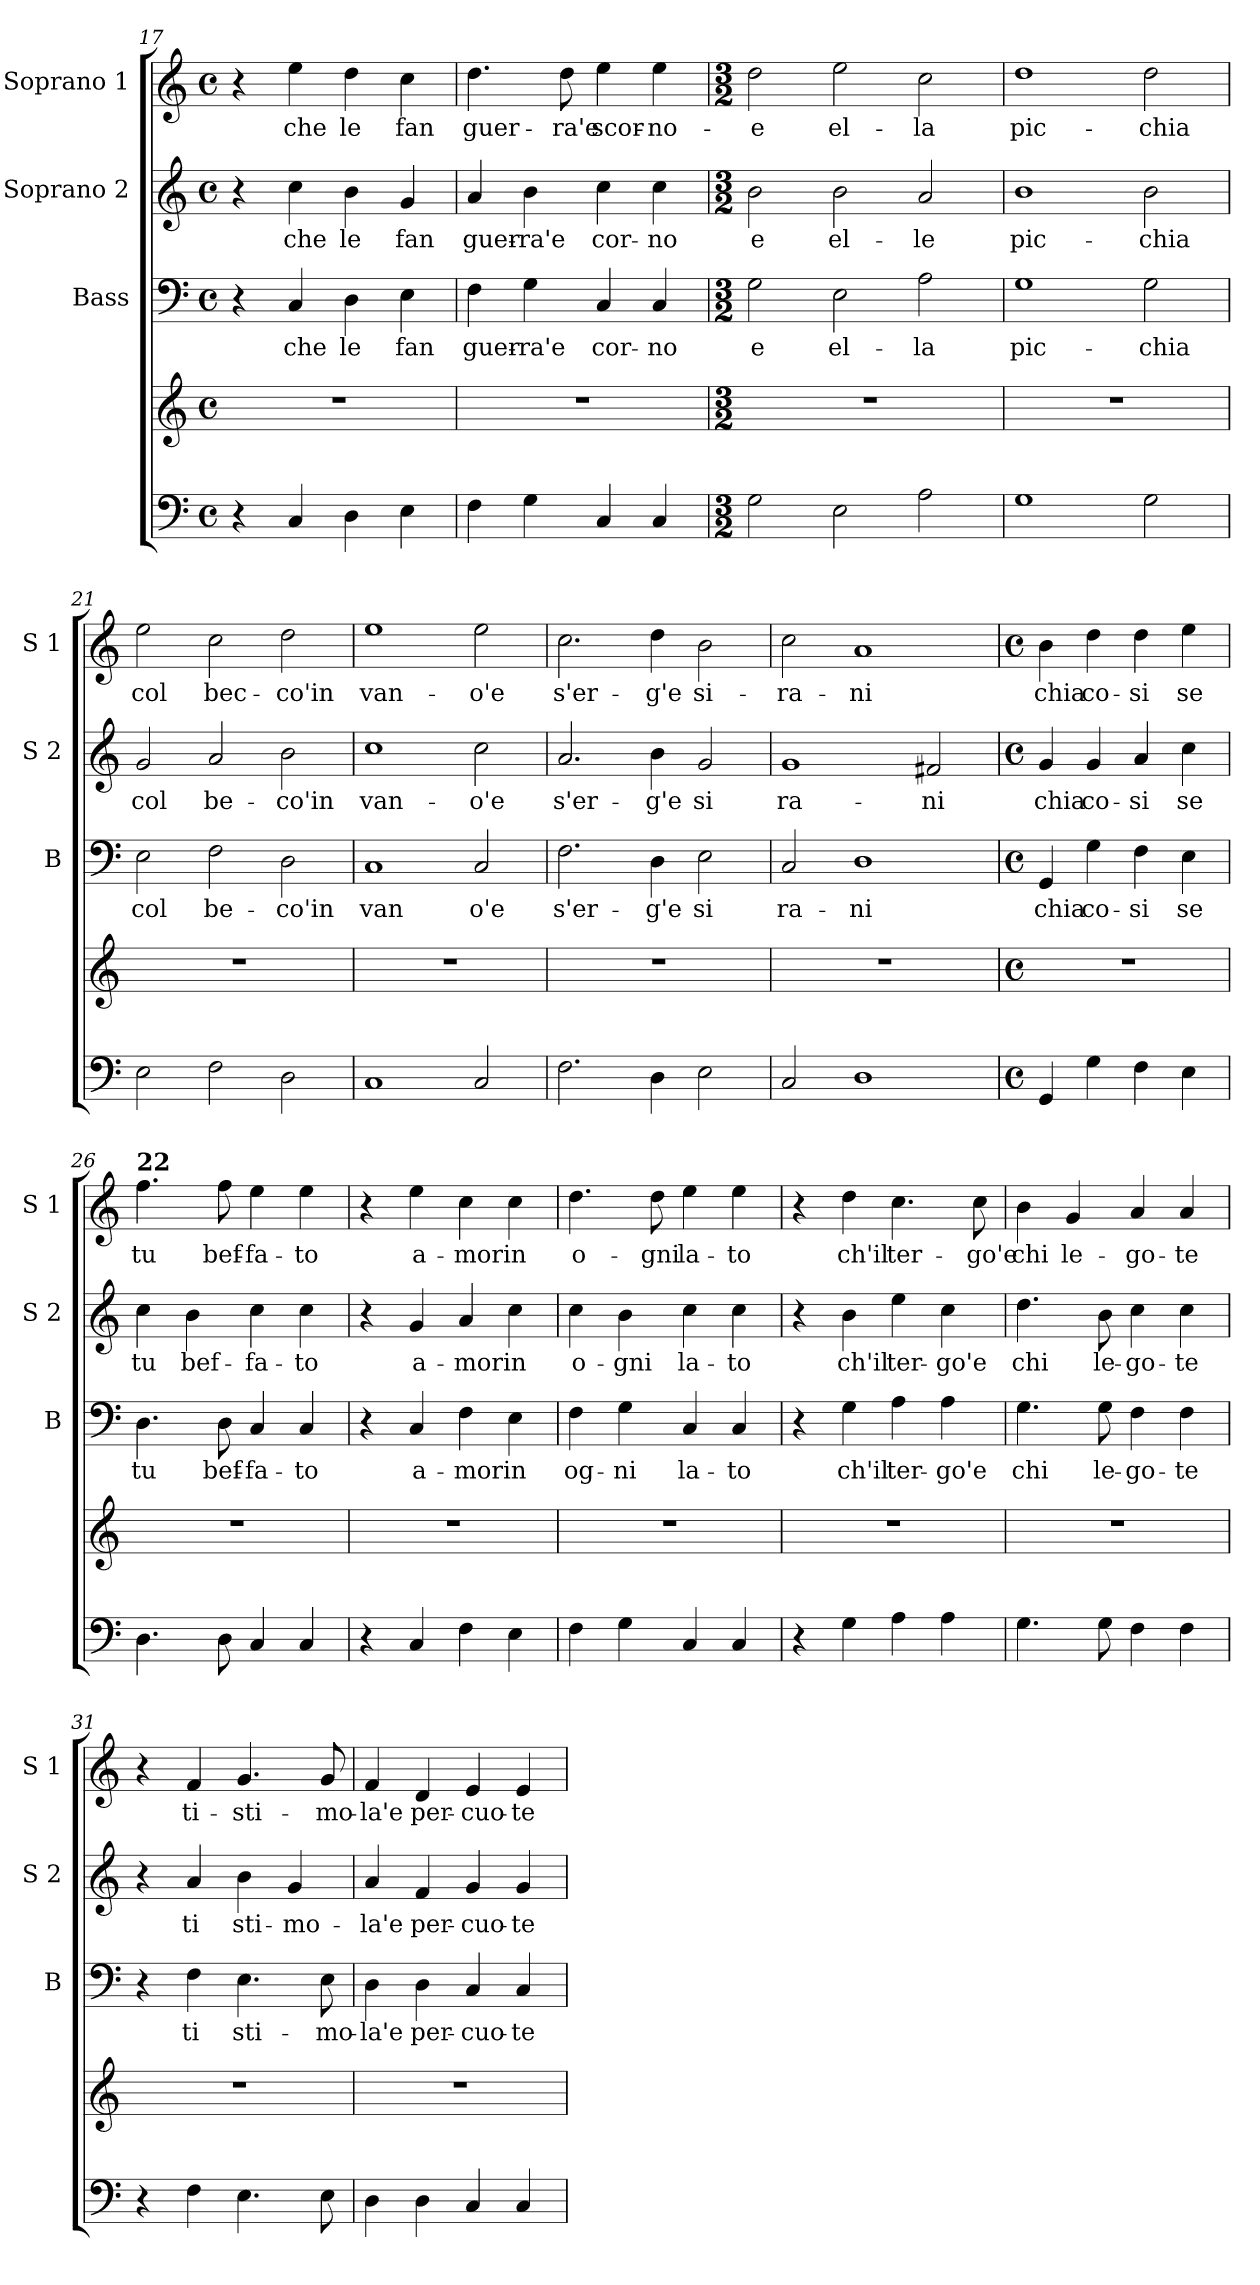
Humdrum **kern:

**kern	**kern	**kern	**text	**kern	**text	**kern	**text
*part4	*part4	*part3	*part3	*part2	*part2	*part1	*part1
*staff5	*staff4	*staff3	*staff3	*staff2	*staff2	*staff1	*staff1
*	*	*I"Bass	*	*I"Soprano 2	*	*I"Soprano 1	*
*	*	*I'B	*	*I'S 2	*	*I'S 1	*
*clefF4	*clefG2	*clefF4	*	*clefG2	*	*clefG2	*
*k[]	*k[]	*k[]	*	*k[]	*	*k[]	*
*C:	*C:	*C:	*	*C:	*	*C:	*
*M4/4	*M4/4	*M4/4	*	*M4/4	*	*M4/4	*
*met(c)	*met(c)	*met(c)	*	*met(c)	*	*met(c)	*
=17	=17	=17	=17	=17	=17	=17	=17
4r	1r	4r	.	4r	.	4r	.
4C/	.	4C/	che	4cc\	che	4ee\	che
4D\	.	4D\	le	4b\	le	4dd\	le
4E\	.	4E\	fan	4g/	fan	4cc\	fan
=18	=18	=18	=18	=18	=18	=18	=18
4F\	1r	4F\	guer-	4a/	guer-	4.dd\	guer-
4G\	.	4G\	-ra'e	4b\	-ra'e	.	.
.	.	.	.	.	.	8dd\	-ra'e
4C/	.	4C/	cor-	4cc\	cor-	4ee\	scor-
4C/	.	4C/	-no	4cc\	-no	4ee\	-no-
=19	=19	=19	=19	=19	=19	=19	=19
*M3/2	*M3/2	*M3/2	*	*M3/2	*	*M3/2	*
2G\	1.r	2G\	e	2b\	e	2dd\	-e
2E\	.	2E\	el-	2b\	el-	2ee\	el-
2A\	.	2A\	-la	2a/	-le	2cc\	-la
=20	=20	=20	=20	=20	=20	=20	=20
1G	1.r	1G	pic-	1b	pic-	1dd	pic-
2G\	.	2G\	-chia	2b\	-chia	2dd\	-chia
!!LO:LB:g=z
=21	=21	=21	=21	=21	=21	=21	=21
2E\	1.r	2E\	col	2g/	col	2ee\	col
2F\	.	2F\	be-	2a/	be-	2cc\	bec-
2D\	.	2D\	-co'in	2b\	-co'in	2dd\	-co'in
=22	=22	=22	=22	=22	=22	=22	=22
1C	1.r	1C	van	1cc	van-	1ee	van-
2C/	.	2C/	o'e	2cc\	-o'e	2ee\	-o'e
=23	=23	=23	=23	=23	=23	=23	=23
2.F\	1.r	2.F\	s'er-	2.a/	s'er-	2.cc\	s'er-
4D\	.	4D\	-g'e	4b\	-g'e	4dd\	-g'e
2E\	.	2E\	si	2g/	si	2b\	si-
=24	=24	=24	=24	=24	=24	=24	=24
2C/	1.r	2C/	ra-	1g	ra-	2cc\	-ra-
1D	.	1D	-ni	.	.	1a	-ni
.	.	.	.	2f#X/	-ni	.	.
=25	=25	=25	=25	=25	=25	=25	=25
*M4/4	*M4/4	*M4/4	*	*M4/4	*	*M4/4	*
*met(c)	*met(c)	*met(c)	*	*met(c)	*	*met(c)	*
4GG/	1r	4GG/	chia	4g/	chia	4b\	chia
4G\	.	4G\	co-	4g/	co-	4dd\	co-
4F\	.	4F\	-si	4a/	-si	4dd\	-si
4E\	.	4E\	se	4cc\	se	4ee\	se
!!LO:PB:g=z
=26	=26	=26	=26	=26	=26	=26	=26
!	!	!	!	!	!	!LO:TX:a:B:t=22	!
4.D\	1r	4.D\	tu	4cc\	tu	4.ff\	tu
.	.	.	.	4b\	bef-	.	.
8D\	.	8D\	bef-	.	.	8ff\	bef-
4C/	.	4C/	-fa-	4cc\	-fa-	4ee\	-fa-
4C/	.	4C/	-to	4cc\	-to	4ee\	-to
=27	=27	=27	=27	=27	=27	=27	=27
4r	1r	4r	.	4r	.	4r	.
4C/	.	4C/	a-	4g/	a-	4ee\	a-
4F\	.	4F\	-mor	4a/	-mor	4cc\	-mor
4E\	.	4E\	in	4cc\	in	4cc\	in
=28	=28	=28	=28	=28	=28	=28	=28
4F\	1r	4F\	og-	4cc\	o-	4.dd\	o-
4G\	.	4G\	-ni	4b\	-gni	.	.
.	.	.	.	.	.	8dd\	-gni
4C/	.	4C/	la-	4cc\	la-	4ee\	la-
4C/	.	4C/	-to	4cc\	-to	4ee\	-to
=29	=29	=29	=29	=29	=29	=29	=29
4r	1r	4r	.	4r	.	4r	.
4G\	.	4G\	ch'il	4b\	ch'il	4dd\	ch'il
4A\	.	4A\	ter-	4ee\	ter-	4.cc\	ter-
4A\	.	4A\	-go'e	4cc\	-go'e	.	.
.	.	.	.	.	.	8cc\	-go'e
=30	=30	=30	=30	=30	=30	=30	=30
4.G\	1r	4.G\	chi	4.dd\	chi	4b\	chi
.	.	.	.	.	.	4g/	le-
8G\	.	8G\	le-	8b\	le-	.	.
4F\	.	4F\	-go-	4cc\	-go-	4a/	-go-
4F\	.	4F\	-te	4cc\	-te	4a/	-te
!!LO:LB:g=z
=31	=31	=31	=31	=31	=31	=31	=31
4r	1r	4r	.	4r	.	4r	.
4F\	.	4F\	ti	4a/	ti	4f/	ti-
4.E\	.	4.E\	sti-	4b\	sti-	4.g/	-sti-
.	.	.	.	4g/	-mo-	.	.
8E\	.	8E\	-mo-	.	.	8g/	-mo-
=32	=32	=32	=32	=32	=32	=32	=32
4D\	1r	4D\	-la'e	4a/	-la'e	4f/	-la'e
4D\	.	4D\	per-	4f/	per-	4d/	per-
4C/	.	4C/	-cuo-	4g/	-cuo-	4e/	-cuo-
4C/	.	4C/	-te	4g/	-te	4e/	-te
=	=	=	=	=	=	=	=
*-	*-	*-	*-	*-	*-	*-	*-
